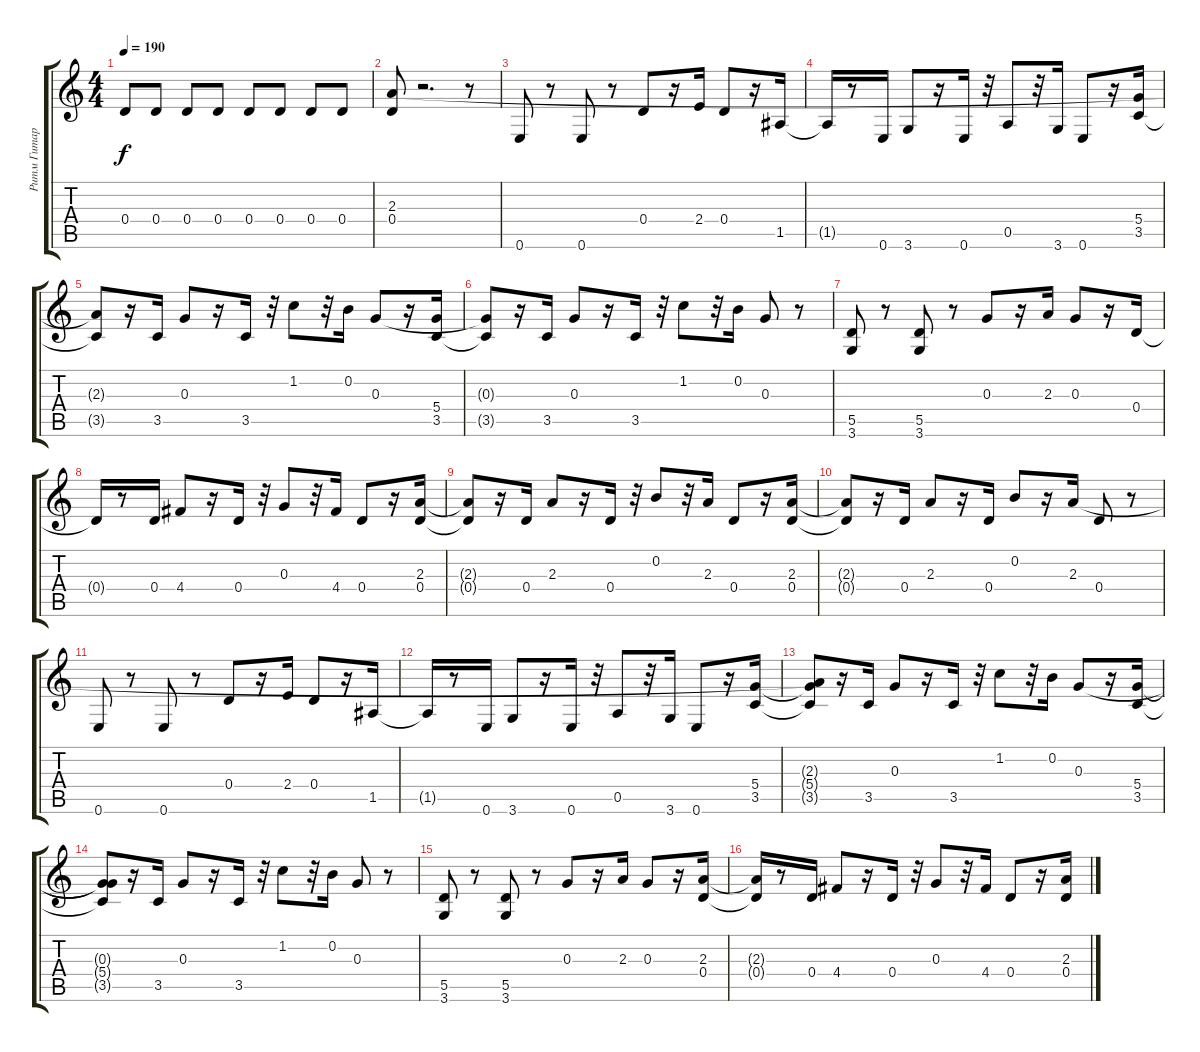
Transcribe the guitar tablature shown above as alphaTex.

\track ("Ритм Гитара" "Ритм Гитар") {instrument overdrivenguitar}
\staff {score tabs}
\tuning (E4 B3 G3 D3 A2 E2) {hide}
\ts (4 4)
\tempo 190
\clef g2
\ks c
0.4.8{dy f} 0.4.8 0.4.8 0.4.8 0.4.8 0.4.8 0.4.8 0.4.8 |
(2.3 0.4).8 r.2{d} r.8 |
0.6.8 r.8 0.6.8 r.8 0.4.8 r.16 2.4.16 0.4.8 r.16 1.5.16 |
1.5{t}.16 r.8 0.6.16 3.6.8 r.16 0.6.16 r.32 0.5.8 r.32 3.6.16 0.6.8 r.16 (5.4 3.5).16 |
(2.3{t} 3.5{t}).8 r.16 3.5.16 0.3.8 r.16 3.5.16 r.32 1.2.8 r.32 0.2.16 0.3.8 r.16 (5.4 3.5).16 |
(0.3{t} 3.5{t}).8 r.16 3.5.16 0.3.8 r.16 3.5.16 r.32 1.2.8 r.32 0.2.16 0.3.8 r.8 |
(5.5 3.6).8 r.8 (5.5 3.6).8 r.8 0.3.8 r.16 2.3.16 0.3.8 r.16 0.4.16 |
0.4{t}.16 r.8 0.4.16 4.4.8 r.16 0.4.16 r.32 0.3.8 r.32 4.4.16 0.4.8 r.16 (2.3 0.4).16 |
(2.3{t} 0.4{t}).8 r.16 0.4.16 2.3.8 r.16 0.4.16 r.32 0.2.8 r.32 2.3.16 0.4.8 r.16 (2.3 0.4).16 |
(2.3{t} 0.4{t}).8 r.16 0.4.16 2.3.8 r.16 0.4.16 0.2.8 r.16 2.3.16 0.4.8 r.8 |
0.6.8 r.8 0.6.8 r.8 0.4.8 r.16 2.4.16 0.4.8 r.16 1.5.16 |
1.5{t}.16 r.8 0.6.16 3.6.8 r.16 0.6.16 r.32 0.5.8 r.32 3.6.16 0.6.8 r.16 (5.4 3.5).16 |
(2.3{t} 5.4{t} 3.5{t}).8 r.16 3.5.16 0.3.8 r.16 3.5.16 r.32 1.2.8 r.32 0.2.16 0.3.8 r.16 (5.4 3.5).16 |
(0.3{t} 5.4{t} 3.5{t}).8 r.16 3.5.16 0.3.8 r.16 3.5.16 r.32 1.2.8 r.32 0.2.16 0.3.8 r.8 |
(5.5 3.6).8 r.8 (5.5 3.6).8 r.8 0.3.8 r.16 2.3.16 0.3.8 r.16 (2.3 0.4).16 |
(2.3{t} 0.4{t}).16 r.8 0.4.16 4.4.8 r.16 0.4.16 r.32 0.3.8 r.32 4.4.16 0.4.8 r.16 (2.3 0.4).16
